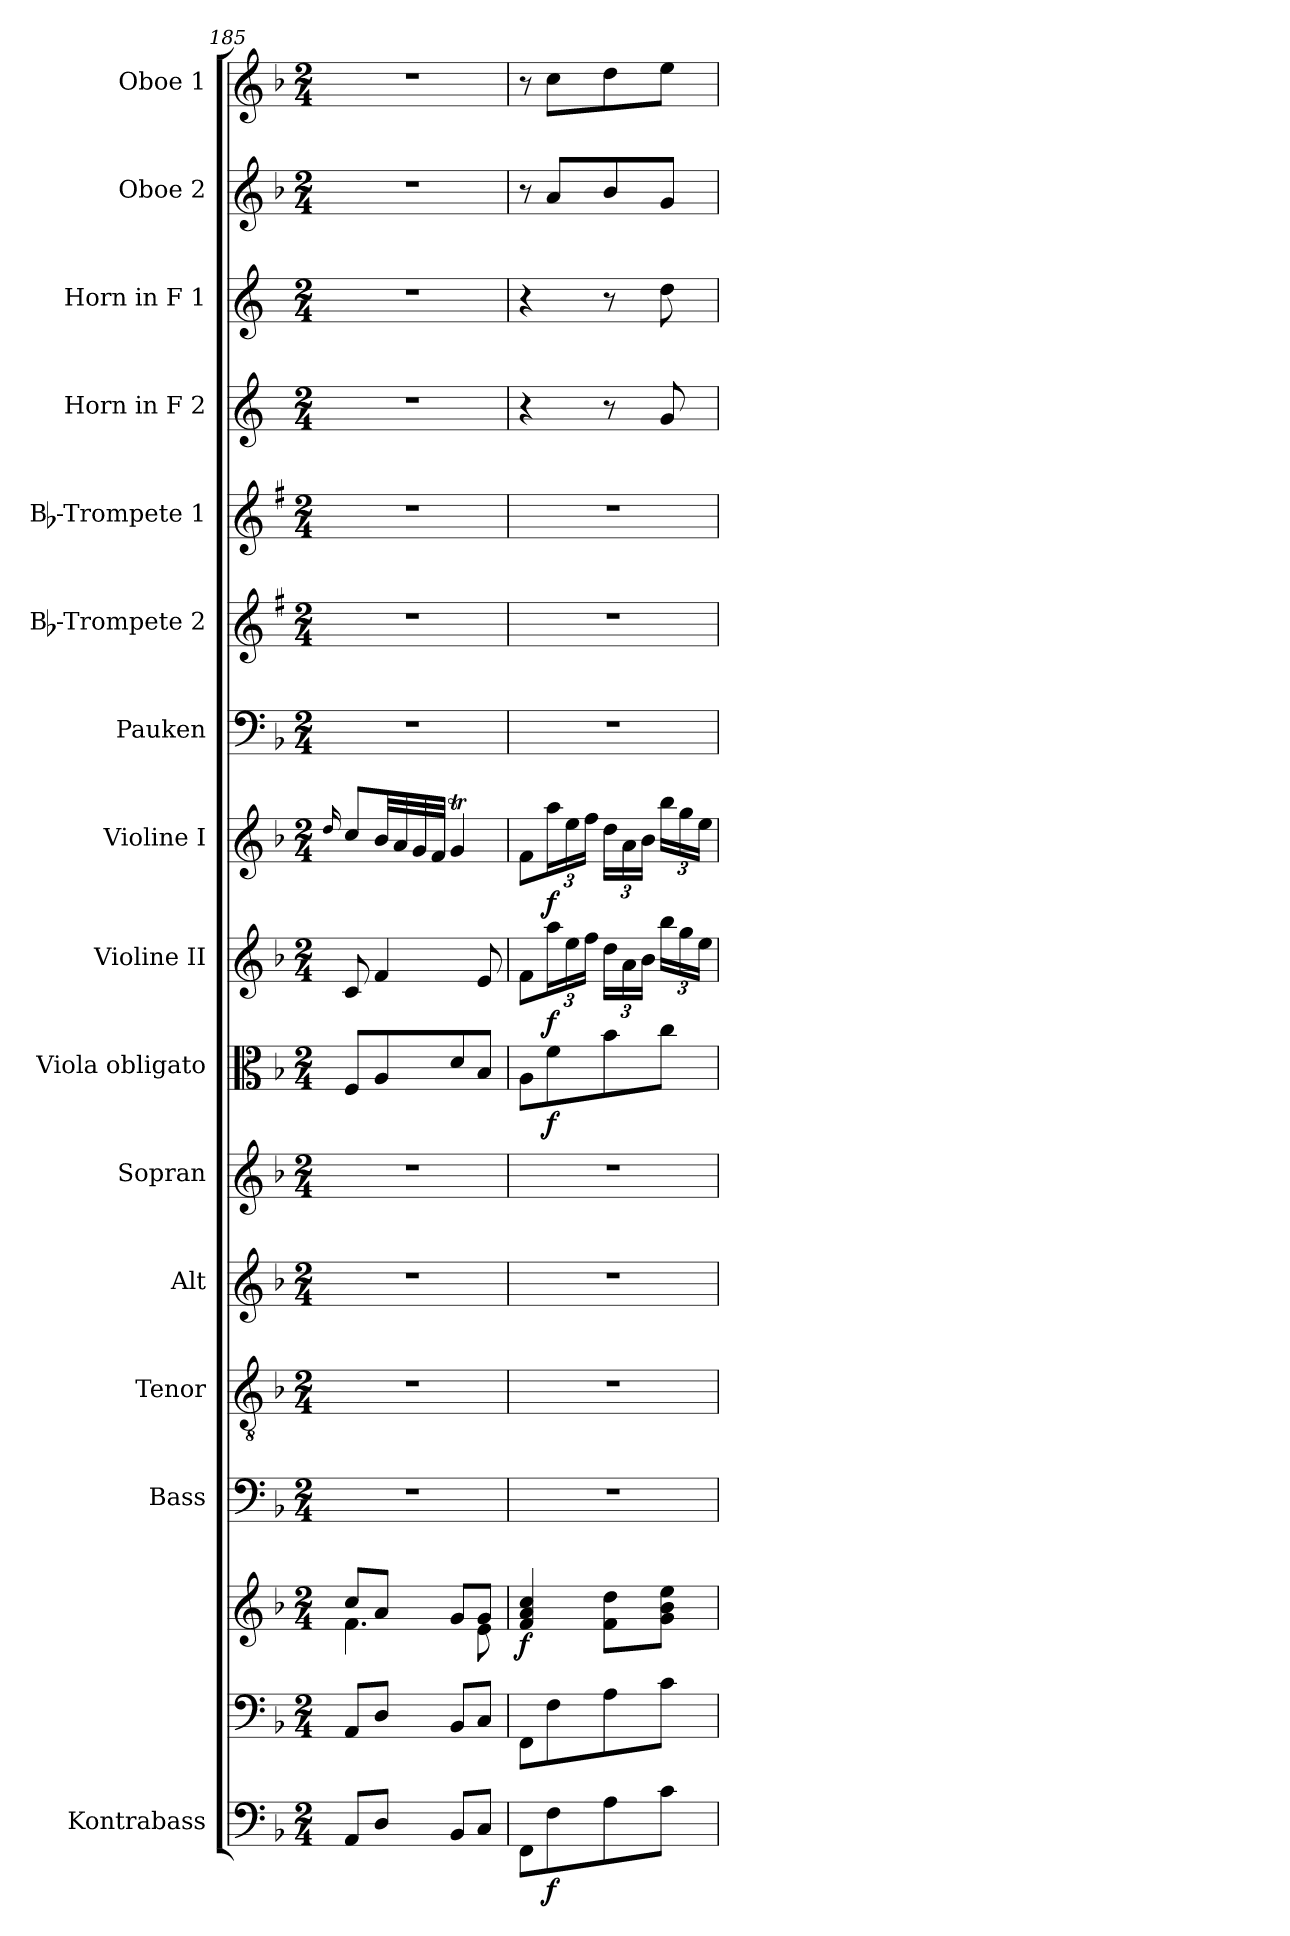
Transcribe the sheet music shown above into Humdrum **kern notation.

**kern	**dynam	**kern	**kern	**dynam	**kern	**kern	**kern	**kern	**kern	**dynam	**kern	**dynam	**kern	**dynam	**kern	**kern	**kern	**kern	**kern	**kern	**kern
*part16	*part16	*part15	*part15	*part15	*part14	*part13	*part12	*part11	*part10	*part10	*part9	*part9	*part8	*part8	*part7	*part6	*part5	*part4	*part3	*part2	*part1
*staff17	*staff17	*staff16	*staff15	*staff15/16	*staff14	*staff13	*staff12	*staff11	*staff10	*staff10	*staff9	*staff9	*staff8	*staff8	*staff7	*staff6	*staff5	*staff4	*staff3	*staff2	*staff1
*I"Kontrabass	*	*	*	*	*I"Bass	*I"Tenor	*I"Alt	*I"Sopran	*I"Viola obligato	*	*I"Violine II	*	*I"Violine I	*	*I"Pauken	*I"Bb-Trompete 2	*I"Bb-Trompete 1	*I"Horn in F 2	*I"Horn in F 1	*I"Oboe 2	*I"Oboe 1
*I'Kb.	*	*	*	*	*I'B.	*I'T.	*I'A.	*I'S.	*I'Vla.	*	*I'Vl. II	*	*I'Vl. I	*	*I'Pk.	*I'Bb Trp. 2	*I'Bb Trp. 1	*	*	*I'Ob. 2	*I'Ob. 1
*clefF4	*	*clefF4	*clefG2	*	*clefF4	*clefGv2	*clefG2	*clefG2	*clefC3	*	*clefG2	*	*clefG2	*	*clefF4	*clefG2	*clefG2	*clefG2	*clefG2	*clefG2	*clefG2
*ITrd7c12	*	*	*	*	*	*	*	*	*	*	*	*	*	*	*	*ITrd1c2	*ITrd1c2	*ITrd4c7	*ITrd4c7	*	*
*k[b-]	*	*k[b-]	*k[b-]	*	*k[b-]	*k[b-]	*k[b-]	*k[b-]	*k[b-]	*	*k[b-]	*	*k[b-]	*	*k[b-]	*k[b-]	*k[b-]	*k[b-]	*k[b-]	*k[b-]	*k[b-]
*F:	*	*F:	*F:	*	*F:	*F:	*F:	*F:	*F:	*	*F:	*	*F:	*	*F:	*F:	*F:	*F:	*F:	*F:	*F:
*M2/4	*	*M2/4	*M2/4	*	*M2/4	*M2/4	*M2/4	*M2/4	*M2/4	*	*M2/4	*	*M2/4	*	*M2/4	*M2/4	*M2/4	*M2/4	*M2/4	*M2/4	*M2/4
=185	=185	=185	=185	=185	=185	=185	=185	=185	=185	=185	=185	=185	=185	=185	=185	=185	=185	=185	=185	=185	=185
.	.	.	.	.	.	.	.	.	.	.	.	.	16qqdd/	.	.	.	.	.	.	.	.
*	*	*	*^	*	*	*	*	*	*	*	*	*	*	*	*	*	*	*	*	*	*
8AAA/L	.	8AA/L	8cc/L	4.f\	.	2r	2r	2r	2r	8F/L	.	8c/	.	8cc/L	.	2r	2r	2r	2r	2r	2r	2r
8DD/J	.	8D/J	8a/J	.	.	.	.	.	.	8A/	.	4f/	.	32b-/LL	.	.	.	.	.	.	.	.
.	.	.	.	.	.	.	.	.	.	.	.	.	.	32a/	.	.	.	.	.	.	.	.
.	.	.	.	.	.	.	.	.	.	.	.	.	.	32g/	.	.	.	.	.	.	.	.
.	.	.	.	.	.	.	.	.	.	.	.	.	.	32f/JJJ	.	.	.	.	.	.	.	.
8BBB-/L	.	8BB-/L	8g/L	.	.	.	.	.	.	8d/	.	.	.	4gT/	.	.	.	.	.	.	.	.
8CC/J	.	8C/J	8g/J	8e\	.	.	.	.	.	8B-/J	.	8e/	.	.	.	.	.	.	.	.	.	.
=186	=186	=186	=186	=186	=186	=186	=186	=186	=186	=186	=186	=186	=186	=186	=186	=186	=186	=186	=186	=186	=186	=186
!	!	!	!	!	!LO:DY:b	!	!	!	!	!	!	!	!	!	!	!	!	!	!	!	!	!
*	*	*	*v	*v	*	*	*	*	*	*	*	*	*	*	*	*	*	*	*	*	*	*
8FFF\L	.	8FF\L	4f/ 4a/ 4cc/	f	2r	2r	2r	2r	8A\L	.	8f\L	.	8f\L	.	2r	2r	2r	4r	4r	8r	8r
*	*	*	*	*	*	*	*	*	*	*	*Xbrackettup	*	*Xbrackettup	*	*	*	*	*	*	*	*
!	!LO:DY:b	!	!	!	!	!	!	!	!	!LO:DY:b	!	!LO:DY:b	!	!LO:DY:b	!	!	!	!	!	!	!
8FF\	f	8F\	.	.	.	.	.	.	8f\	f	24aa\L	f	24aa\L	f	.	.	.	.	.	8a/L	8cc\L
.	.	.	.	.	.	.	.	.	.	.	24ee\	.	24ee\	.	.	.	.	.	.	.	.
.	.	.	.	.	.	.	.	.	.	.	24ff\JJ	.	24ff\JJ	.	.	.	.	.	.	.	.
8AA\	.	8A\	8f\ 8dd\L	.	.	.	.	.	8b-\	.	24dd\LL	.	24dd\LL	.	.	.	.	8r	8r	8b-/	8dd\
.	.	.	.	.	.	.	.	.	.	.	24a\	.	24a\	.	.	.	.	.	.	.	.
.	.	.	.	.	.	.	.	.	.	.	24b-\JJ	.	24b-\JJ	.	.	.	.	.	.	.	.
8C\J	.	8c\J	8g\ 8b-\ 8ee\J	.	.	.	.	.	8cc\J	.	24bb-\LL	.	24bb-\LL	.	.	.	.	8c/	8g\	8g/J	8ee\J
.	.	.	.	.	.	.	.	.	.	.	24gg\	.	24gg\	.	.	.	.	.	.	.	.
.	.	.	.	.	.	.	.	.	.	.	24ee\JJ	.	24ee\JJ	.	.	.	.	.	.	.	.
=	=	=	=	=	=	=	=	=	=	=	=	=	=	=	=	=	=	=	=	=	=
*-	*-	*-	*-	*-	*-	*-	*-	*-	*-	*-	*-	*-	*-	*-	*-	*-	*-	*-	*-	*-	*-
